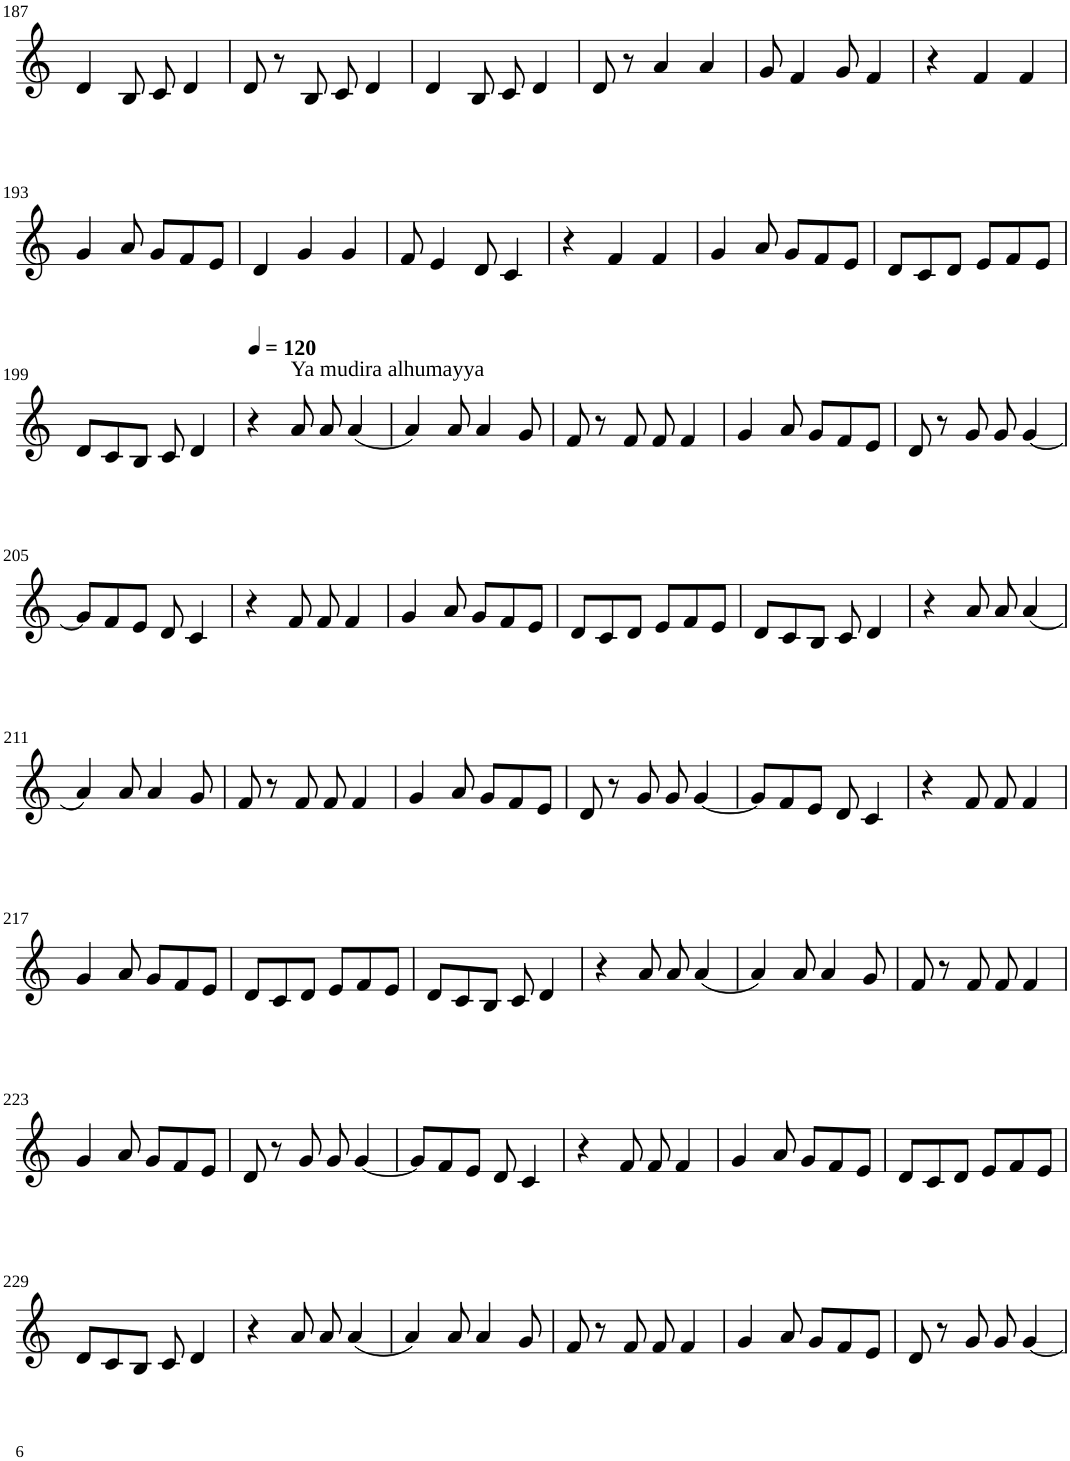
**kern
*part1
*staff1
*I"Violin
!!LO:PB:g=z
*clefG2
*k[]
*M6/8
=187
4d/
8B/
8c/
4d/
=188
8d/
8r
8B/
8c/
4d/
=189
4d/
8B/
8c/
4d/
=190
8d/
8r
4a/
4a/
=191
8g/
4f/
8g/
4f/
=192
4r
4f/
4f/
!!LO:LB:g=z
=193
4g/
8a/
8g/L
8f/
8e/J
=194
4d/
4g/
4g/
=195
8f/
4e/
8d/
4c/
=196
4r
4f/
4f/
=197
4g/
8a/
8g/L
8f/
8e/J
=198
8d/L
8c/
8d/J
8e/L
8f/
8e/J
!!LO:LB:g=z
=199
8d/L
8c/
8B/J
8c/
4d/
=200
*MM120
4r
!LO:TX:a:t=Ya mudira alhumayya
8a/
8a/
(4a/
=201
4a/)
8a/
4a/
8g/
=202
8f/
8r
8f/
8f/
4f/
=203
4g/
8a/
8g/L
8f/
8e/J
=204
8d/
8r
8g/
8g/
[4g/
!!LO:LB:g=z
=205
8g/L]
8f/
8e/J
8d/
4c/
=206
4r
8f/
8f/
4f/
=207
4g/
8a/
8g/L
8f/
8e/J
=208
8d/L
8c/
8d/J
8e/L
8f/
8e/J
=209
8d/L
8c/
8B/J
8c/
4d/
=210
4r
8a/
8a/
(4a/
!!LO:LB:g=z
=211
4a/)
8a/
4a/
8g/
=212
8f/
8r
8f/
8f/
4f/
=213
4g/
8a/
8g/L
8f/
8e/J
=214
8d/
8r
8g/
8g/
[4g/
=215
8g/L]
8f/
8e/J
8d/
4c/
=216
4r
8f/
8f/
4f/
!!LO:LB:g=z
=217
4g/
8a/
8g/L
8f/
8e/J
=218
8d/L
8c/
8d/J
8e/L
8f/
8e/J
=219
8d/L
8c/
8B/J
8c/
4d/
=220
4r
8a/
8a/
(4a/
=221
4a/)
8a/
4a/
8g/
=222
8f/
8r
8f/
8f/
4f/
!!LO:LB:g=z
=223
4g/
8a/
8g/L
8f/
8e/J
=224
8d/
8r
8g/
8g/
[4g/
=225
8g/L]
8f/
8e/J
8d/
4c/
=226
4r
8f/
8f/
4f/
=227
4g/
8a/
8g/L
8f/
8e/J
=228
8d/L
8c/
8d/J
8e/L
8f/
8e/J
!!LO:LB:g=z
=229
8d/L
8c/
8B/J
8c/
4d/
=230
4r
8a/
8a/
(4a/
=231
4a/)
8a/
4a/
8g/
=232
8f/
8r
8f/
8f/
4f/
=233
4g/
8a/
8g/L
8f/
8e/J
=234
8d/
8r
8g/
8g/
[4g/
=
*-
